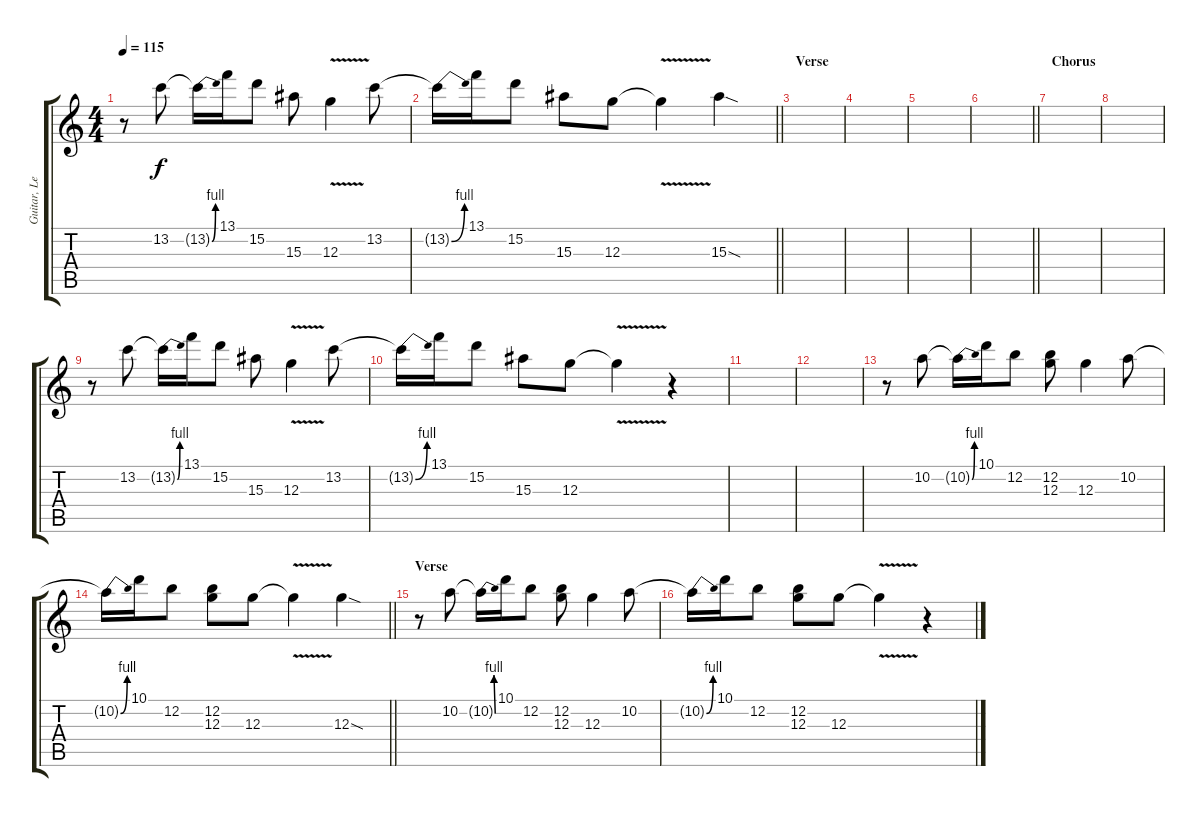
\track ("Guitar, Lead" "Guitar, Le") {instrument overdrivenguitar}
\staff {score tabs}
\tuning (E4 B3 G3 D3 A2 E2) {hide}
\ts (4 4)
\tempo 115
\clef g2
\ks c
r.8{dy f} 13.2.8 13.2{be (bend 0 0 60 4) t}.16 13.1.16 15.2.8 15.3.8 12.3{v}.4 13.2.8 |
\barLineRight lightlight
13.2{be (bend 0 0 60 4) t}.16 13.1.16 15.2.8 15.3.8 12.3.8 12.3{v t}.4 15.3{sod}.4 |
\section ("" "Verse")
|
|
|
\barLineRight lightlight
|
\section ("" "Chorus")
|
|
r.8 13.2.8 13.2{be (bend 0 0 60 4) t}.16 13.1.16 15.2.8 15.3.8 12.3{v}.4 13.2.8 |
13.2{be (bend 0 0 60 4) t}.16 13.1.16 15.2.8 15.3.8 12.3.8 12.3{v t}.4 r.4 |
|
|
r.8 10.2.8 10.2{be (bend 0 0 60 4) t}.16 10.1.16 12.2.8 (12.2 12.3).8 12.3.4 10.2.8 |
\barLineRight lightlight
10.2{be (bend 0 0 60 4) t}.16 10.1.16 12.2.8 (12.2 12.3).8 12.3.8 12.3{v t}.4 12.3{sod}.4 |
\section ("" "Verse")
r.8 10.2.8 10.2{be (bend 0 0 60 4) t}.16 10.1.16 12.2.8 (12.2 12.3).8 12.3.4 10.2.8 |
10.2{be (bend 0 0 60 4) t}.16 10.1.16 12.2.8 (12.2 12.3).8 12.3.8 12.3{v t}.4 r.4
